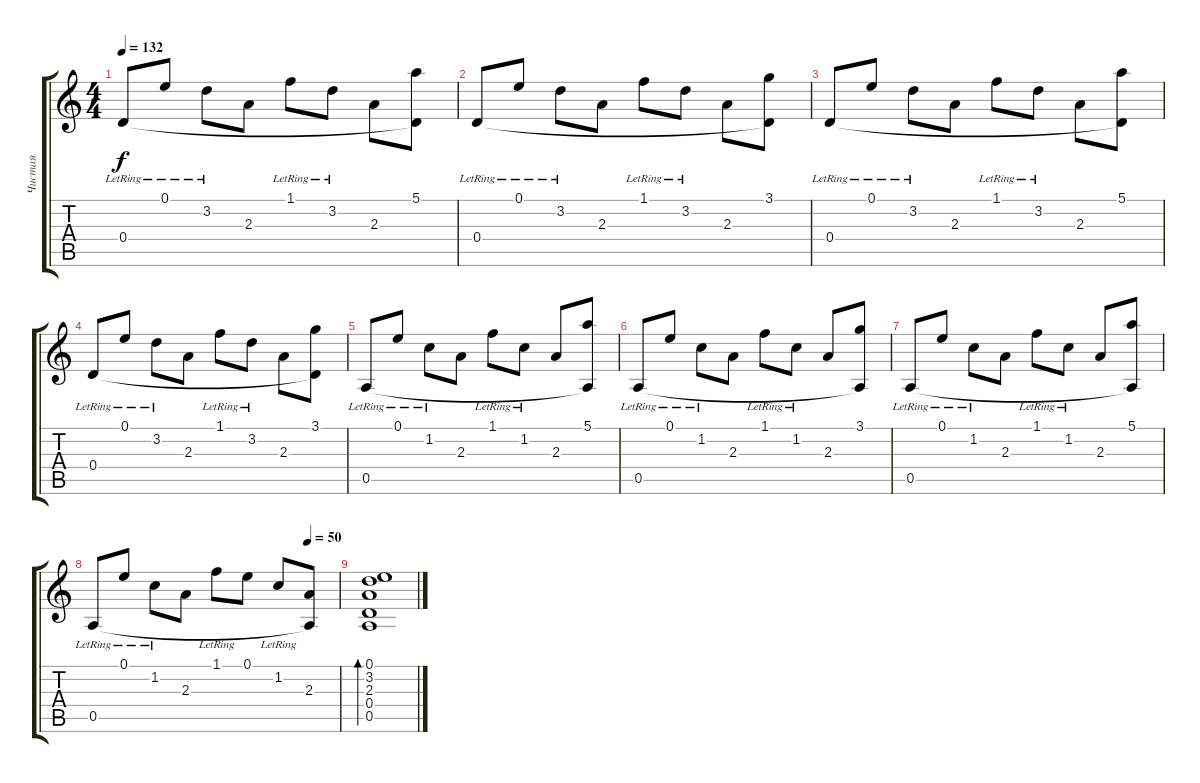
\track ("Чистая" "Чистая") {instrument acousticguitarsteel}
\staff {score tabs}
\tuning (E4 B3 G3 D3 A2 E2) {hide}
\ts (4 4)
\tempo 132
\clef g2
\ks c
0.4{lr}.8{dy f} 0.1{lr}.8 3.2{lr}.8 2.3.8 1.1{lr}.8 3.2{lr}.8 2.3.8 (5.1 0.4{t}).8 |
0.4{lr}.8 0.1{lr}.8 3.2{lr}.8 2.3.8 1.1{lr}.8 3.2{lr}.8 2.3.8 (3.1 0.4{t}).8 |
0.4{lr}.8 0.1{lr}.8 3.2{lr}.8 2.3.8 1.1{lr}.8 3.2{lr}.8 2.3.8 (5.1 0.4{t}).8 |
0.4{lr}.8 0.1{lr}.8 3.2{lr}.8 2.3.8 1.1{lr}.8 3.2{lr}.8 2.3.8 (3.1 0.4{t}).8 |
0.5{lr}.8 0.1{lr}.8 1.2{lr}.8 2.3.8 1.1{lr}.8 1.2{lr}.8 2.3.8 (5.1 0.5{t}).8 |
0.5{lr}.8 0.1{lr}.8 1.2{lr}.8 2.3.8 1.1{lr}.8 1.2{lr}.8 2.3.8 (3.1 0.5{t}).8 |
0.5{lr}.8 0.1{lr}.8 1.2{lr}.8 2.3.8 1.1{lr}.8 1.2{lr}.8 2.3.8 (5.1 0.5{t}).8 |
\tempo (50 0.875)
0.5{lr}.8 0.1{lr}.8 1.2{lr}.8 2.3.8 1.1{lr}.8 0.1.8 1.2{lr}.8 (2.3 0.5{t}).8 |
(0.1 3.2 2.3 0.4 0.5).1{bd 120}
